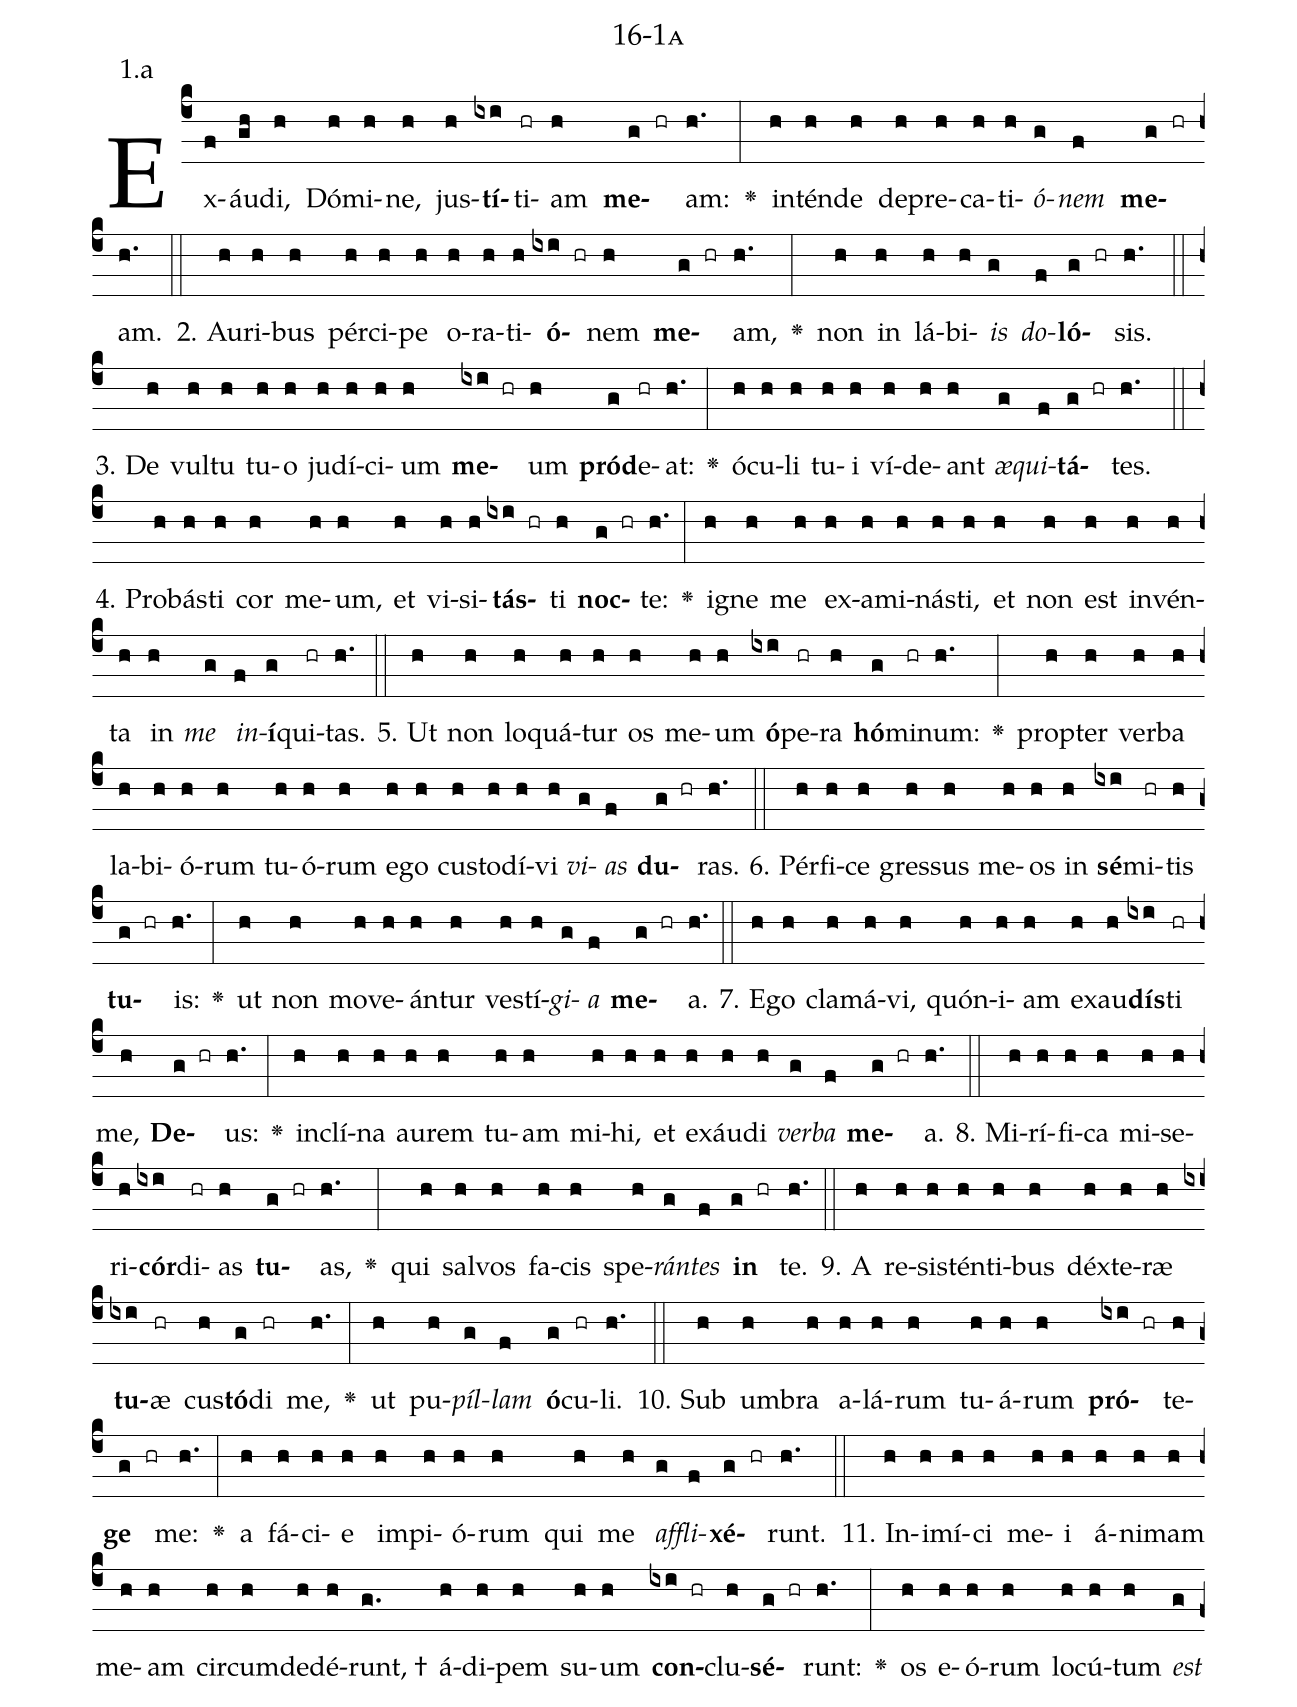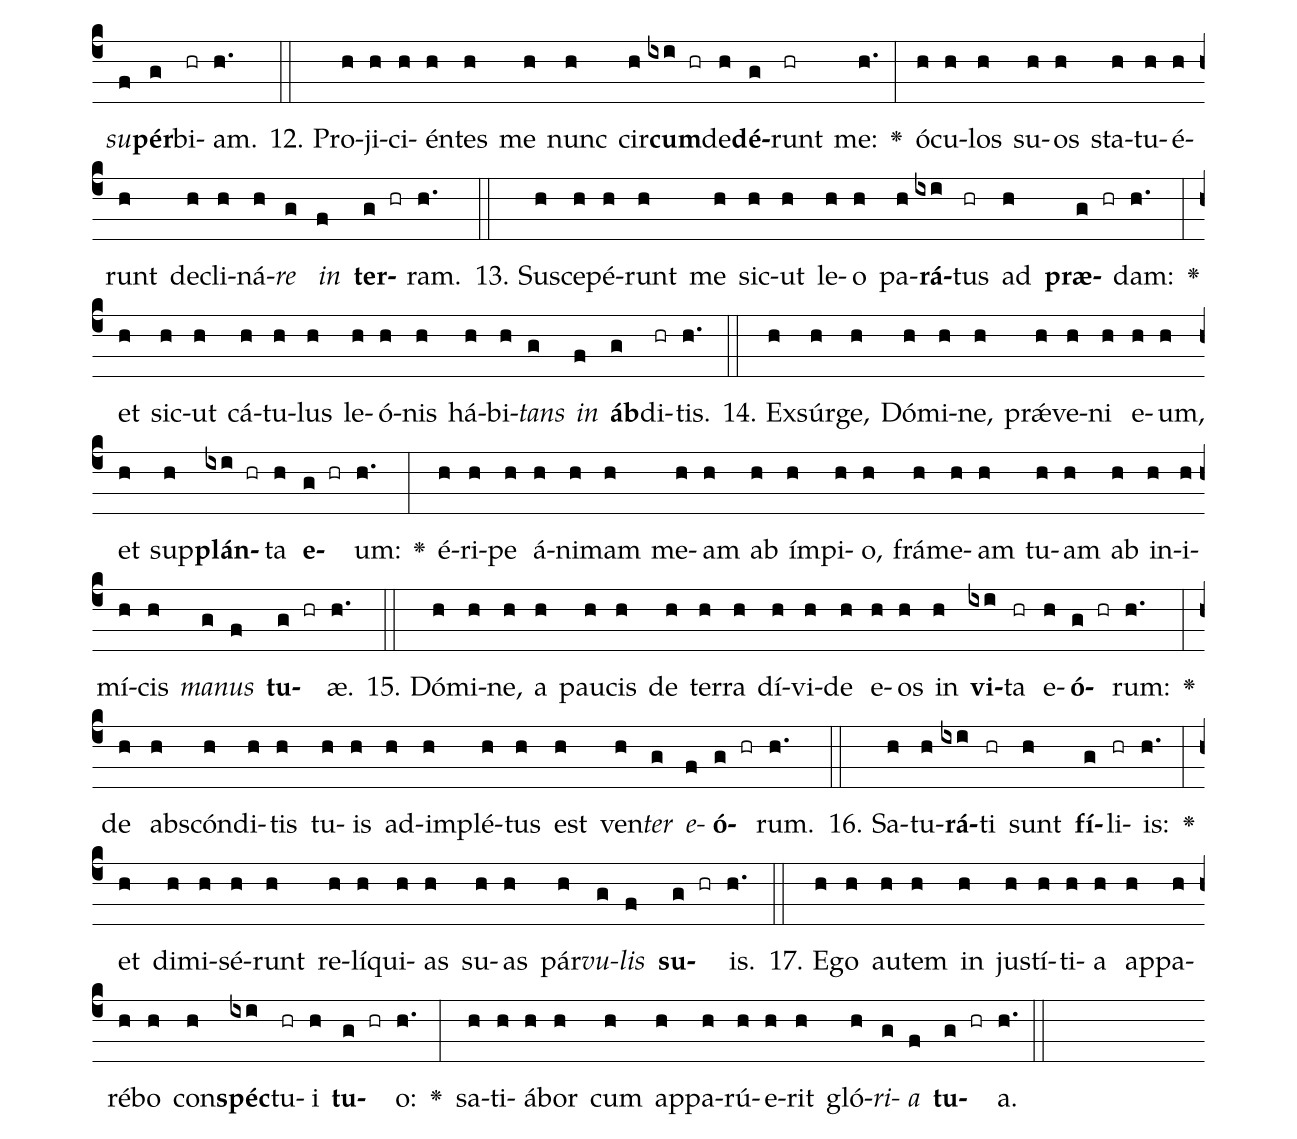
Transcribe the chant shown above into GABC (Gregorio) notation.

name: 16-1a;
annotation: 1.a;
%%
(c4)Ex(f)áu(gh)di,(h) Dó(h)mi(h)ne,(h) jus(h)<b>tí</b>(ixi)ti(hr)am(h) <b>me</b>(g hr)am:(h.) <v>\greheightstar</v>(:) in(h)tén(h)de(h) de(h)pre(h)ca(h)ti(h)<i>ó</i>(g)<i>nem</i>(f) <b>me</b>(g hr)am.(h.) (::)
2. Au(h)ri(h)bus(h) pér(h)ci(h)pe(h) o(h)ra(h)ti(h)<b>ó</b>(ixi hr)nem(h) <b>me</b>(g hr)am,(h.) <v>\greheightstar</v>(:) non(h) in(h) lá(h)bi(h)<i>is</i>(g) <i>do</i>(f)<b>ló</b>(g hr)sis.(h.) (::)
3. De(h) vul(h)tu(h) tu(h)o(h) ju(h)dí(h)ci(h)um(h) <b>me</b>(ixi hr)um(h) <b>pród</b>(g)e(hr)at:(h.) <v>\greheightstar</v>(:) ó(h)cu(h)li(h) tu(h)i(h) ví(h)de(h)ant(h) <i>æ</i>(g)<i>qui</i>(f)<b>tá</b>(g hr)tes.(h.) (::)
4. Pro(h)bás(h)ti(h) cor(h) me(h)um,(h) et(h) vi(h)si(h)<b>tás</b>(ixi hr)ti(h) <b>noc</b>(g hr)te:(h.) <v>\greheightstar</v>(:) i(h)gne(h) me(h) ex(h)a(h)mi(h)nás(h)ti,(h) et(h) non(h) est(h) in(h)vén(h)ta(h) in(h) <i>me</i>(g) <i>in</i>(f)<b>í</b>(g)qui(hr)tas.(h.) (::)
5. Ut(h) non(h) lo(h)quá(h)tur(h) os(h) me(h)um(h) <b>ó</b>(ixi)pe(hr)ra(h) <b>hó</b>(g)mi(hr)num:(h.) <v>\greheightstar</v>(:) prop(h)ter(h) ver(h)ba(h) la(h)bi(h)ó(h)rum(h) tu(h)ó(h)rum(h) e(h)go(h) cus(h)to(h)dí(h)vi(h) <i>vi</i>(g)<i>as</i>(f) <b>du</b>(g hr)ras.(h.) (::)
6. Pér(h)fi(h)ce(h) gres(h)sus(h) me(h)os(h) in(h) <b>sé</b>(ixi)mi(hr)tis(h) <b>tu</b>(g hr)is:(h.) <v>\greheightstar</v>(:) ut(h) non(h) mo(h)ve(h)án(h)tur(h) ves(h)tí(h)<i>gi</i>(g)<i>a</i>(f) <b>me</b>(g hr)a.(h.) (::)
7. E(h)go(h) cla(h)má(h)vi,(h) quón(h)i(h)am(h) ex(h)au(h)<b>dís</b>(ixi)ti(hr) me,(h) <b>De</b>(g hr)us:(h.) <v>\greheightstar</v>(:) in(h)clí(h)na(h) au(h)rem(h) tu(h)am(h) mi(h)hi,(h) et(h) ex(h)áu(h)di(h) <i>ver</i>(g)<i>ba</i>(f) <b>me</b>(g hr)a.(h.) (::)
8. Mi(h)rí(h)fi(h)ca(h) mi(h)se(h)ri(h)<b>cór</b>(ixi)di(hr)as(h) <b>tu</b>(g hr)as,(h.) <v>\greheightstar</v>(:) qui(h) sal(h)vos(h) fa(h)cis(h) spe(h)<i>rán</i>(g)<i>tes</i>(f) <b>in</b>(g hr) te.(h.) (::)
9. A(h) re(h)sis(h)tén(h)ti(h)bus(h) déx(h)te(h)ræ(h) <b>tu</b>(ixi)æ(hr) cus(h)<b>tó</b>(g)di(hr) me,(h.) <v>\greheightstar</v>(:) ut(h) pu(h)<i>píl</i>(g)<i>lam</i>(f) <b>ó</b>(g)cu(hr)li.(h.) (::)
10. Sub(h) um(h)bra(h) a(h)lá(h)rum(h) tu(h)á(h)rum(h) <b>pró</b>(ixi hr)te(h)<b>ge</b>(g hr) me:(h.) <v>\greheightstar</v>(:) a(h) fá(h)ci(h)e(h) im(h)pi(h)ó(h)rum(h) qui(h) me(h) <i>af</i>(g)<i>fli</i>(f)<b>xé</b>(g hr)runt.(h.) (::)
11. In(h)i(h)mí(h)ci(h) me(h)i(h) á(h)ni(h)mam(h) me(h)am(h) cir(h)cum(h)de(h)dé(h)runt, †(g.) á(h)di(h)pem(h) su(h)um(h) <b>con</b>(ixi hr)clu(h)<b>sé</b>(g hr)runt:(h.) <v>\greheightstar</v>(:) os(h) e(h)ó(h)rum(h) lo(h)cú(h)tum(h) <i>est</i>(g) <i>su</i>(f)<b>pér</b>(g)bi(hr)am.(h.) (::)
12. Pro(h)ji(h)ci(h)én(h)tes(h) me(h) nunc(h) cir(h)<b>cum</b>(ixi hr)de(h)<b>dé</b>(g)runt(hr) me:(h.) <v>\greheightstar</v>(:) ó(h)cu(h)los(h) su(h)os(h) sta(h)tu(h)é(h)runt(h) de(h)cli(h)ná(h)<i>re</i>(g) <i>in</i>(f) <b>ter</b>(g hr)ram.(h.) (::)
13. Su(h)sce(h)pé(h)runt(h) me(h) sic(h)ut(h) le(h)o(h) pa(h)<b>rá</b>(ixi)tus(hr) ad(h) <b>præ</b>(g hr)dam:(h.) <v>\greheightstar</v>(:) et(h) sic(h)ut(h) cá(h)tu(h)lus(h) le(h)ó(h)nis(h) há(h)bi(h)<i>tans</i>(g) <i>in</i>(f) <b>áb</b>(g)di(hr)tis.(h.) (::)
14. Ex(h)súr(h)ge,(h) Dó(h)mi(h)ne,(h) prǽ(h)ve(h)ni(h) e(h)um,(h) et(h) sup(h)<b>plán</b>(ixi hr)ta(h) <b>e</b>(g hr)um:(h.) <v>\greheightstar</v>(:) é(h)ri(h)pe(h) á(h)ni(h)mam(h) me(h)am(h) ab(h) ím(h)pi(h)o,(h) frá(h)me(h)am(h) tu(h)am(h) ab(h) in(h)i(h)mí(h)cis(h) <i>ma</i>(g)<i>nus</i>(f) <b>tu</b>(g hr)æ.(h.) (::)
15. Dó(h)mi(h)ne,(h) a(h) pau(h)cis(h) de(h) ter(h)ra(h) dí(h)vi(h)de(h) e(h)os(h) in(h) <b>vi</b>(ixi)ta(hr) e(h)<b>ó</b>(g hr)rum:(h.) <v>\greheightstar</v>(:) de(h) abs(h)cón(h)di(h)tis(h) tu(h)is(h) ad(h)im(h)plé(h)tus(h) est(h) ven(h)<i>ter</i>(g) <i>e</i>(f)<b>ó</b>(g hr)rum.(h.) (::)
16. Sa(h)tu(h)<b>rá</b>(ixi)ti(hr) sunt(h) <b>fí</b>(g)li(hr)is:(h.) <v>\greheightstar</v>(:) et(h) di(h)mi(h)sé(h)runt(h) re(h)lí(h)qui(h)as(h) su(h)as(h) pár(h)<i>vu</i>(g)<i>lis</i>(f) <b>su</b>(g hr)is.(h.) (::)
17. E(h)go(h) au(h)tem(h) in(h) jus(h)tí(h)ti(h)a(h) ap(h)pa(h)ré(h)bo(h) con(h)<b>spéc</b>(ixi)tu(hr)i(h) <b>tu</b>(g hr)o:(h.) <v>\greheightstar</v>(:) sa(h)ti(h)á(h)bor(h) cum(h) ap(h)pa(h)rú(h)e(h)rit(h) gló(h)<i>ri</i>(g)<i>a</i>(f) <b>tu</b>(g hr)a.(h.) (::)
